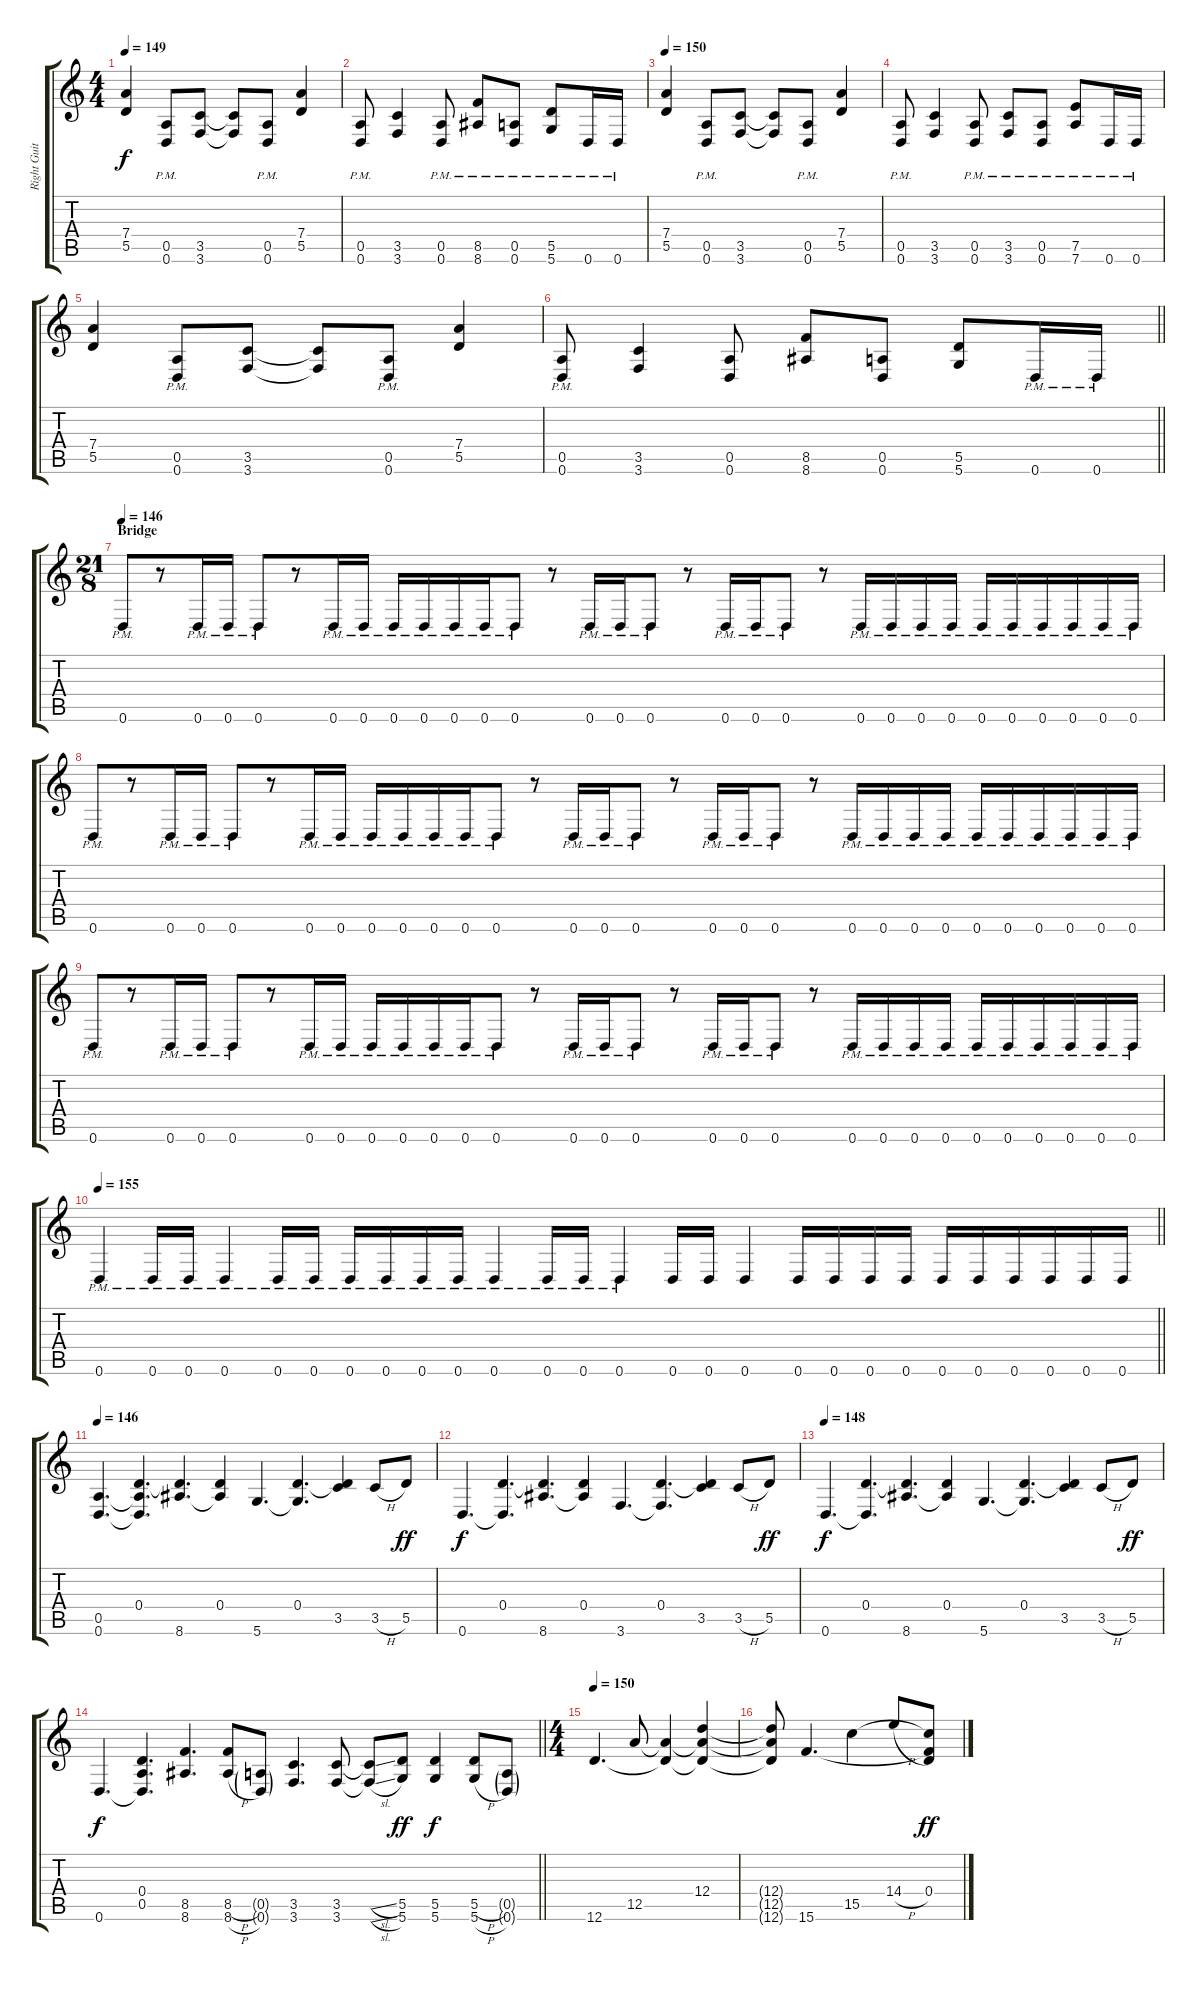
\track ("Right Guitar" "Right Guit") {instrument distortionguitar}
\staff {score tabs}
\tuning (E4 B3 G3 D3 A2 D2) {hide}
\ts (4 4)
\tempo 149
\clef g2
\ks c
(7.4 5.5).4{dy f} (0.5{pm} 0.6{pm}).8 (3.5 3.6).8 (3.5{t} 3.6{t}).8 (0.5{pm} 0.6{pm}).8 (7.4 5.5).4 |
(0.5{pm} 0.6{pm}).8 (3.5 3.6).4 (0.5{pm} 0.6{pm}).8 (8.5{pm} 8.6{pm}).8 (0.5{pm} 0.6{pm}).8 (5.5{pm} 5.6{pm}).8 0.6{pm}.16 0.6{pm}.16 |
\tempo 150
(7.4 5.5).4 (0.5{pm} 0.6{pm}).8 (3.5 3.6).8 (3.5{t} 3.6{t}).8 (0.5{pm} 0.6{pm}).8 (7.4 5.5).4 |
(0.5{pm} 0.6{pm}).8 (3.5 3.6).4 (0.5{pm} 0.6{pm}).8 (3.5{pm} 3.6{pm}).8 (0.5{pm} 0.6{pm}).8 (7.5{pm} 7.6{pm}).8 0.6{pm}.16 0.6{pm}.16 |
(7.4 5.5).4 (0.5{pm} 0.6{pm}).8 (3.5 3.6).8 (3.5{t} 3.6{t}).8 (0.5{pm} 0.6{pm}).8 (7.4 5.5).4 |
\barLineRight lightlight
(0.5{pm} 0.6{pm}).8 (3.5 3.6).4 (0.5 0.6).8 (8.5 8.6).8 (0.5 0.6).8 (5.5 5.6).8 0.6{pm}.16 0.6{pm}.16 |
\ts (21 8)
\section ("" "Bridge")
\tempo 146
0.6{pm}.8 r.8 0.6{pm}.16 0.6{pm}.16 0.6{pm}.8 r.8 0.6{pm}.16 0.6{pm}.16 0.6{pm}.16 0.6{pm}.16 0.6{pm}.16 0.6{pm}.16 0.6{pm}.8 r.8 0.6{pm}.16 0.6{pm}.16 0.6{pm}.8 r.8 0.6{pm}.16 0.6{pm}.16 0.6{pm}.8 r.8 0.6{pm}.16 0.6{pm}.16 0.6{pm}.16 0.6{pm}.16 0.6{pm}.16 0.6{pm}.16 0.6{pm}.16 0.6{pm}.16 0.6{pm}.16 0.6{pm}.16 |
0.6{pm}.8 r.8 0.6{pm}.16 0.6{pm}.16 0.6{pm}.8 r.8 0.6{pm}.16 0.6{pm}.16 0.6{pm}.16 0.6{pm}.16 0.6{pm}.16 0.6{pm}.16 0.6{pm}.8 r.8 0.6{pm}.16 0.6{pm}.16 0.6{pm}.8 r.8 0.6{pm}.16 0.6{pm}.16 0.6{pm}.8 r.8 0.6{pm}.16 0.6{pm}.16 0.6{pm}.16 0.6{pm}.16 0.6{pm}.16 0.6{pm}.16 0.6{pm}.16 0.6{pm}.16 0.6{pm}.16 0.6{pm}.16 |
0.6{pm}.8 r.8 0.6{pm}.16 0.6{pm}.16 0.6{pm}.8 r.8 0.6{pm}.16 0.6{pm}.16 0.6{pm}.16 0.6{pm}.16 0.6{pm}.16 0.6{pm}.16 0.6{pm}.8 r.8 0.6{pm}.16 0.6{pm}.16 0.6{pm}.8 r.8 0.6{pm}.16 0.6{pm}.16 0.6{pm}.8 r.8 0.6{pm}.16 0.6{pm}.16 0.6{pm}.16 0.6{pm}.16 0.6{pm}.16 0.6{pm}.16 0.6{pm}.16 0.6{pm}.16 0.6{pm}.16 0.6{pm}.16 |
\tempo 155
\barLineRight lightlight
0.6{pm}.4 0.6{pm}.16 0.6{pm}.16 0.6{pm}.4 0.6{pm}.16 0.6{pm}.16 0.6{pm}.16 0.6{pm}.16 0.6{pm}.16 0.6{pm}.16 0.6{pm}.4 0.6{pm}.16 0.6{pm}.16 0.6{pm}.4 0.6.16 0.6.16 0.6.4 0.6.16 0.6.16 0.6.16 0.6.16 0.6.16 0.6.16 0.6.16 0.6.16 0.6.16 0.6.16 |
\section ("" "")
\tempo 146
(0.5 0.6).4{d} (0.4 0.5{t} 0.6{t}).4{d} (0.4{t} 8.6).4{d} (0.4 8.6{t}).4 5.6.4{d} (0.4 5.6{t}).4{d} (0.4{t} 3.5).4 3.5{h}.8 5.5.8{dy ff} |
0.6.4{d dy f} (0.4 0.6{t}).4{d} (0.4{t} 8.6).4{d} (0.4 8.6{t}).4 3.6.4{d} (0.4 3.6{t}).4{d} (0.4{t} 3.5).4 3.5{h}.8 5.5.8{dy ff} |
\tempo 148
0.6.4{d dy f} (0.4 0.6{t}).4{d} (0.4{t} 8.6).4{d} (0.4 8.6{t}).4 5.6.4{d} (0.4 5.6{t}).4{d} (0.4{t} 3.5).4 3.5{h}.8 5.5.8{dy ff} |
\barLineRight lightlight
0.6.4{d dy f} (0.4 0.5 0.6{t}).4{d} (8.5 8.6).4{d} (8.5{h} 8.6{h}).8 (0.5{g} 0.6{g}).8 (3.5 3.6).4{d} (3.5 3.6).8 (3.5{sl t} 3.6{sl t}).8 (5.5 5.6).8{dy ff} (5.5 5.6).4{dy f} (5.5{h} 5.6{h}).8 (0.5{g} 0.6{g}).8 |
\ts (4 4)
\section ("" "")
\tempo 150
12.6.4{d} 12.5.8 (12.5{t} 12.6{t}).4 (12.4 12.5{t} 12.6{t}).4 |
(12.4{t} 12.5{t} 12.6{t}).8 15.6.4{d} 15.5.4 14.4{h}.8 (0.4 15.5{t} 15.6{t}).8{dy ff}
